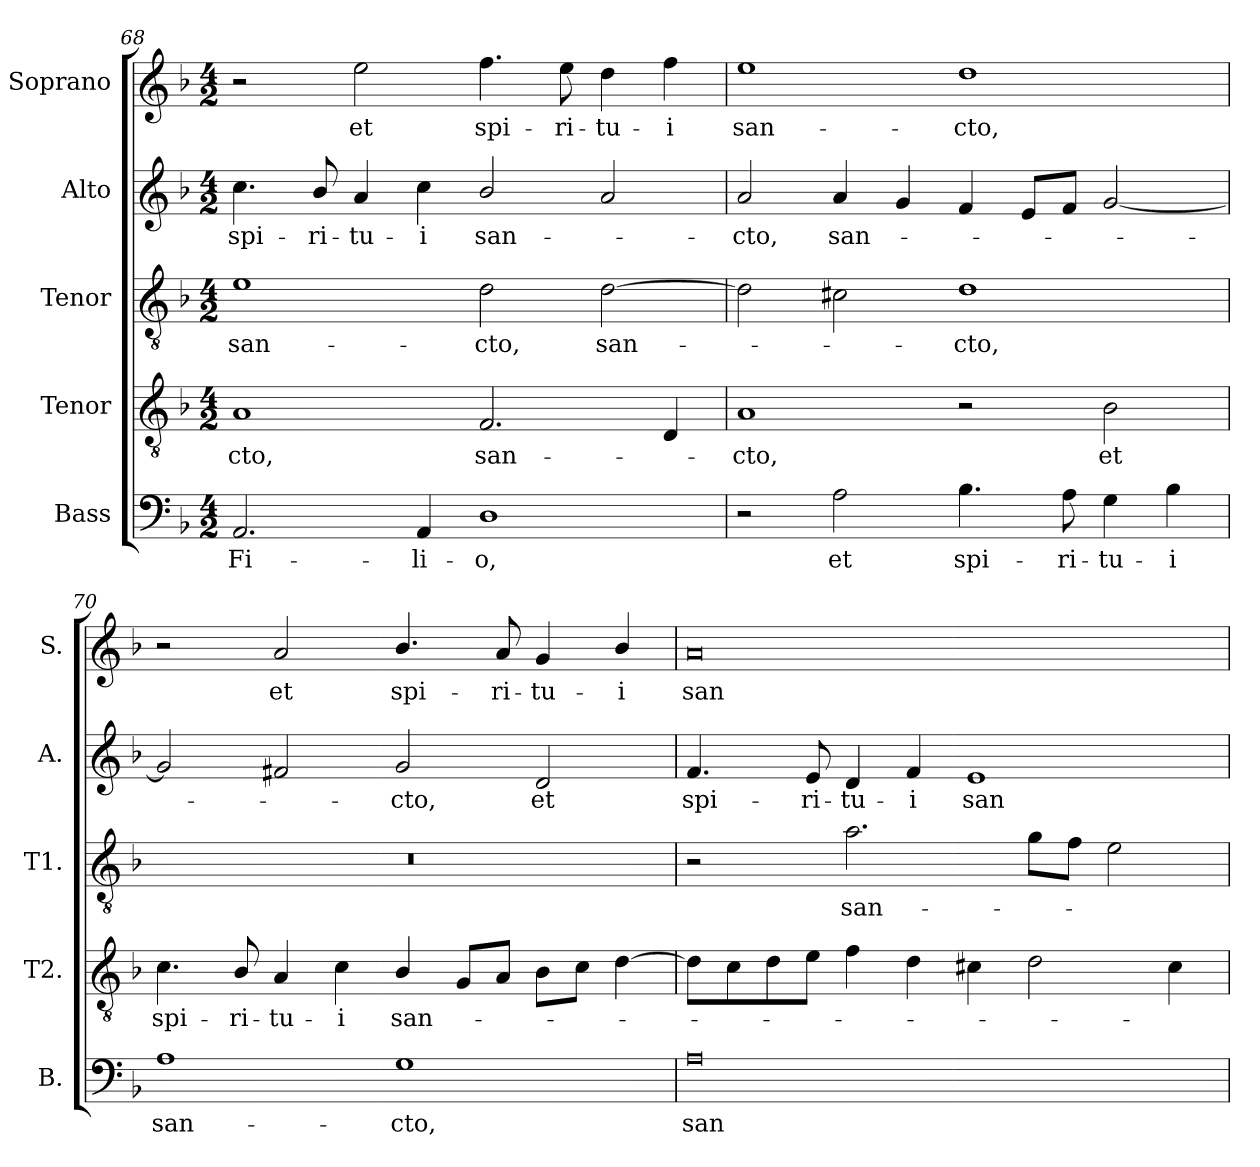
**kern	**text	**kern	**text	**kern	**text	**kern	**text	**kern	**text
*part5	*part5	*part4	*part4	*part3	*part3	*part2	*part2	*part1	*part1
*staff5	*staff5	*staff4	*staff4	*staff3	*staff3	*staff2	*staff2	*staff1	*staff1
*I"Bass	*	*I"Tenor	*	*I"Tenor	*	*I"Alto	*	*I"Soprano	*
*I'B.	*	*I'T2.	*	*I'T1.	*	*I'A.	*	*I'S.	*
!!LO:PB:g=z
*clefF4	*	*clefGv2	*	*clefGv2	*	*clefG2	*	*clefG2	*
*	*	*ITrd7c12	*	*ITrd7c12	*	*	*	*	*
*k[b-]	*	*k[b-]	*	*k[b-]	*	*k[b-]	*	*k[b-]	*
*F:	*	*F:	*	*F:	*	*F:	*	*F:	*
*M4/2	*	*M4/2	*	*M4/2	*	*M4/2	*	*M4/2	*
=68	=68	=68	=68	=68	=68	=68	=68	=68	=68
!	!LO:LY:b:color=#000000	!	!	!	!	!	!	!	!
!	!	!	!LO:LY:b:color=#000000	!	!	!	!	!	!
!	!	!	!	!	!LO:LY:b:color=#000000	!	!	!	!
!	!	!	!	!	!	!	!LO:LY:b:color=#000000	!	!
2.AAi/	Fi-	1AAi	-cto,	1Ei	san-	4.cci\	spi-	2r	.
!	!	!	!	!	!	!	!LO:LY:b:color=#000000	!	!
.	.	.	.	.	.	8b-i/	-ri-	.	.
!	!	!	!	!	!	!	!LO:LY:b:color=#000000	!	!
!	!	!	!	!	!	!	!	!	!LO:LY:b:color=#000000
.	.	.	.	.	.	4ai/	-tu-	2eei\	et
!	!LO:LY:b:color=#000000	!	!	!	!	!	!	!	!
!	!	!	!	!	!	!	!LO:LY:b:color=#000000	!	!
4AAi/	-li-	.	.	.	.	4cci\	-i	.	.
!	!LO:LY:b:color=#000000	!	!	!	!	!	!	!	!
!	!	!	!LO:LY:b:color=#000000	!	!	!	!	!	!
!	!	!	!	!	!LO:LY:b:color=#000000	!	!	!	!
!	!	!	!	!	!	!	!LO:LY:b:color=#000000	!	!
!	!	!	!	!	!	!	!	!	!LO:LY:b:color=#000000
1Di	-o,	2.FFi/	san-	2Di\	-cto,	2b-i/	san-	4.ffi\	spi-
!	!	!	!	!	!	!	!	!	!LO:LY:b:color=#000000
.	.	.	.	.	.	.	.	8eei\	-ri-
!	!	!	!	!	!LO:LY:b:color=#000000	!	!	!	!
!	!	!	!	!	!	!	!	!	!LO:LY:b:color=#000000
.	.	.	.	[2Di\	san-	2ai/	.	4ddi\	-tu-
!	!	!	!	!	!	!	!	!	!LO:LY:b:color=#000000
.	.	4DDi/	.	.	.	.	.	4ffi\	-i
=69	=69	=69	=69	=69	=69	=69	=69	=69	=69
!	!	!	!LO:LY:b:color=#000000	!	!	!	!	!	!
!	!	!	!	!	!	!	!LO:LY:b:color=#000000	!	!
!	!	!	!	!	!	!	!	!	!LO:LY:b:color=#000000
2r	.	1AAi	-cto,	2Di\]	.	2ai/	-cto,	1eei	san-
!	!LO:LY:b:color=#000000	!	!	!	!	!	!	!	!
!	!	!	!	!	!	!	!LO:LY:b:color=#000000	!	!
2Ai\	et	.	.	2C#Xi\	.	4ai/	san-	.	.
.	.	.	.	.	.	4gi/	.	.	.
!	!LO:LY:b:color=#000000	!	!	!	!	!	!	!	!
!	!	!	!	!	!LO:LY:b:color=#000000	!	!	!	!
!	!	!	!	!	!	!	!	!	!LO:LY:b:color=#000000
4.B-i\	spi-	2r	.	1Di	-cto,	4fi/	.	1ddi	-cto,
.	.	.	.	.	.	8ei/L	.	.	.
!	!LO:LY:b:color=#000000	!	!	!	!	!	!	!	!
8Ai\	-ri-	.	.	.	.	8fi/J	.	.	.
!	!LO:LY:b:color=#000000	!	!	!	!	!	!	!	!
!	!	!	!LO:LY:b:color=#000000	!	!	!	!	!	!
4Gi\	-tu-	2BB-i\	et	.	.	[2gi/	.	.	.
!	!LO:LY:b:color=#000000	!	!	!	!	!	!	!	!
4B-i\	-i	.	.	.	.	.	.	.	.
=70	=70	=70	=70	=70	=70	=70	=70	=70	=70
!	!LO:LY:b:color=#000000	!	!	!	!	!	!	!	!
!	!	!	!LO:LY:b:color=#000000	!LO:N:vis=1	!	!	!	!	!
1Ai	san-	4.Ci\	spi-	0r	.	2gi/]	.	2r	.
!	!	!	!LO:LY:b:color=#000000	!	!	!	!	!	!
.	.	8BB-i/	-ri-	.	.	.	.	.	.
!	!	!	!LO:LY:b:color=#000000	!	!	!	!	!	!
!	!	!	!	!	!	!	!	!	!LO:LY:b:color=#000000
.	.	4AAi/	-tu-	.	.	2f#Xi/	.	2ai/	et
!	!	!	!LO:LY:b:color=#000000	!	!	!	!	!	!
.	.	4Ci\	-i	.	.	.	.	.	.
!	!LO:LY:b:color=#000000	!	!	!	!	!	!	!	!
!	!	!	!LO:LY:b:color=#000000	!	!	!	!	!	!
!	!	!	!	!	!	!	!LO:LY:b:color=#000000	!	!
!	!	!	!	!	!	!	!	!	!LO:LY:b:color=#000000
1Gi	-cto,	4BB-i/	san-	.	.	2gi/	-cto,	4.b-i/	spi-
.	.	8GGi/L	.	.	.	.	.	.	.
!	!	!	!	!	!	!	!	!	!LO:LY:b:color=#000000
.	.	8AAi/J	.	.	.	.	.	8ai/	-ri-
!	!	!	!	!	!	!	!LO:LY:b:color=#000000	!	!
!	!	!	!	!	!	!	!	!	!LO:LY:b:color=#000000
.	.	8BB-i\L	.	.	.	2di/	et	4gi/	-tu-
.	.	8Ci\J	.	.	.	.	.	.	.
!	!	!	!	!	!	!	!	!	!LO:LY:b:color=#000000
.	.	[4Di\	.	.	.	.	.	4b-i/	-i
=71	=71	=71	=71	=71	=71	=71	=71	=71	=71
!	!LO:LY:b:color=#000000	!	!	!	!	!	!	!	!
!	!	!	!	!	!	!	!LO:LY:b:color=#000000	!	!
!	!	!	!	!	!	!	!	!	!LO:LY:b:color=#000000
0Ai	san-	8Di\L]	.	2r	.	4.fi/	spi-	0ai	san-
.	.	8Ci\	.	.	.	.	.	.	.
.	.	8Di\	.	.	.	.	.	.	.
!	!	!	!	!	!	!	!LO:LY:b:color=#000000	!	!
.	.	8Ei\J	.	.	.	8ei/	-ri-	.	.
!	!	!	!	!	!LO:LY:b:color=#000000	!	!	!	!
!	!	!	!	!	!	!	!LO:LY:b:color=#000000	!	!
.	.	4Fi\	.	2.Ai\	san-	4di/	-tu-	.	.
!	!	!	!	!	!	!	!LO:LY:b:color=#000000	!	!
.	.	4Di\	.	.	.	4fi/	-i	.	.
!	!	!	!	!	!	!	!LO:LY:b:color=#000000	!	!
.	.	4C#Xi\	.	.	.	1ei	san-	.	.
.	.	2Di\	.	8Gi\L	.	.	.	.	.
.	.	.	.	8Fi\J	.	.	.	.	.
.	.	.	.	2Ei\	.	.	.	.	.
.	.	4C#i\	.	.	.	.	.	.	.
=	=	=	=	=	=	=	=	=	=
*-	*-	*-	*-	*-	*-	*-	*-	*-	*-
